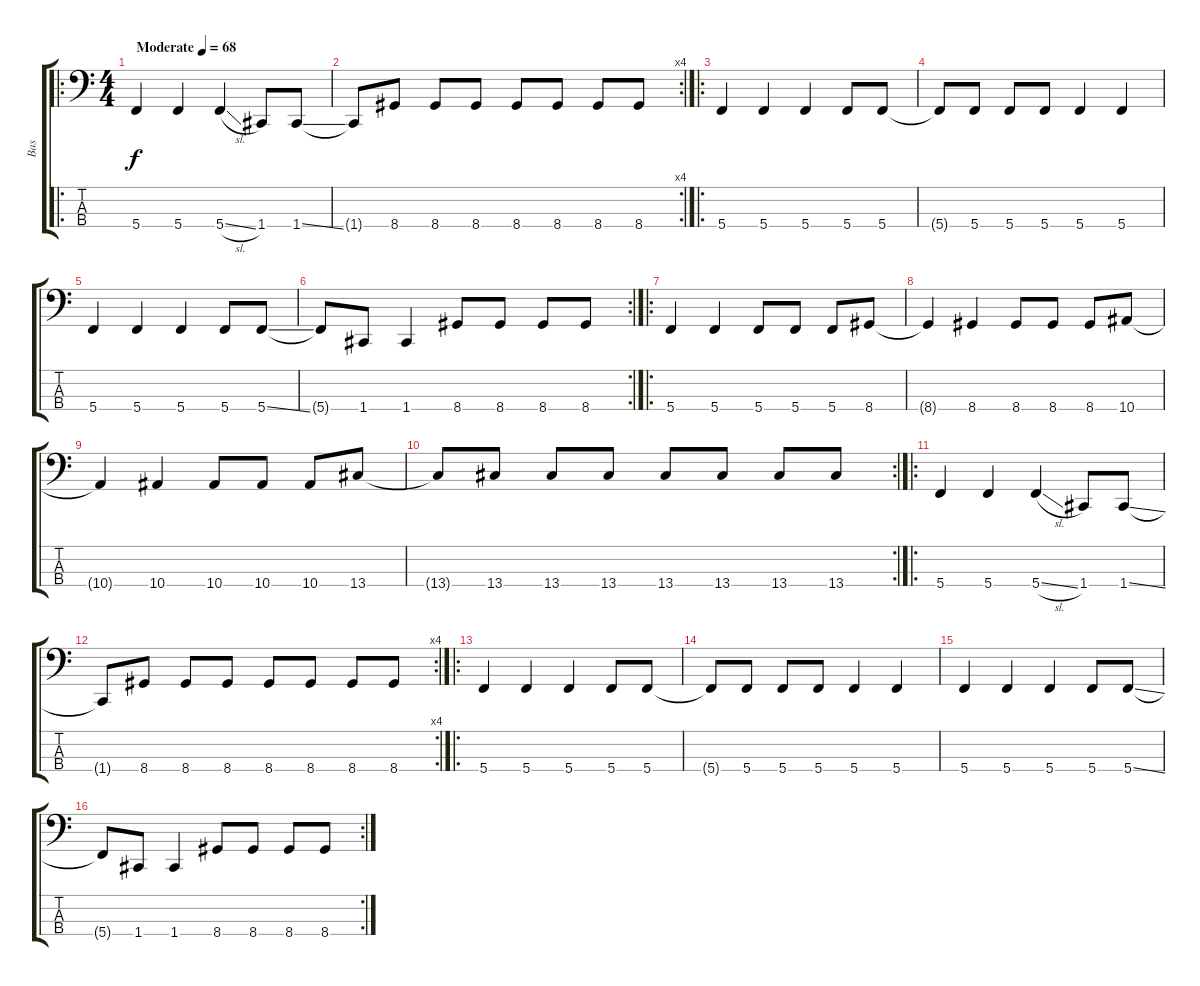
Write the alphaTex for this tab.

\track ("Bas" "Bas") {instrument electricbassfinger}
\staff {score tabs}
\tuning (Eb2 Bb1 F1 C1) {hide}
\ro
\ts (4 4)
\tempo (68 "Moderate")
\clef f4
\ks c
5.4.4{dy f instrument electricbassfinger} 5.4.4 5.4{sl}.4 1.4.8 1.4{ss}.8 |
\rc 4
1.4{t}.8 8.4.8 8.4.8 8.4.8 8.4.8 8.4.8 8.4.8 8.4.8 |
\ro
5.4.4 5.4.4 5.4.4 5.4.8 5.4.8 |
5.4{t}.8 5.4.8 5.4.8 5.4.8 5.4.4 5.4.4 |
5.4.4 5.4.4 5.4.4 5.4.8 5.4{ss}.8 |
\rc 2
5.4{t}.8 1.4.8 1.4.4 8.4.8 8.4.8 8.4.8 8.4.8 |
\ro
5.4.4 5.4.4 5.4.8 5.4.8 5.4.8 8.4.8 |
8.4{t}.4 8.4.4 8.4.8 8.4.8 8.4.8 10.4.8 |
10.4{t}.4 10.4.4 10.4.8 10.4.8 10.4.8 13.4.8 |
\rc 2
13.4{t}.8 13.4.8 13.4.8 13.4.8 13.4.8 13.4.8 13.4.8 13.4.8 |
\ro
5.4.4 5.4.4 5.4{sl}.4 1.4.8 1.4{ss}.8 |
\rc 4
1.4{t}.8 8.4.8 8.4.8 8.4.8 8.4.8 8.4.8 8.4.8 8.4.8 |
\ro
5.4.4 5.4.4 5.4.4 5.4.8 5.4.8 |
5.4{t}.8 5.4.8 5.4.8 5.4.8 5.4.4 5.4.4 |
5.4.4 5.4.4 5.4.4 5.4.8 5.4{ss}.8 |
\rc 2
5.4{t}.8 1.4.8 1.4.4 8.4.8 8.4.8 8.4.8 8.4.8
